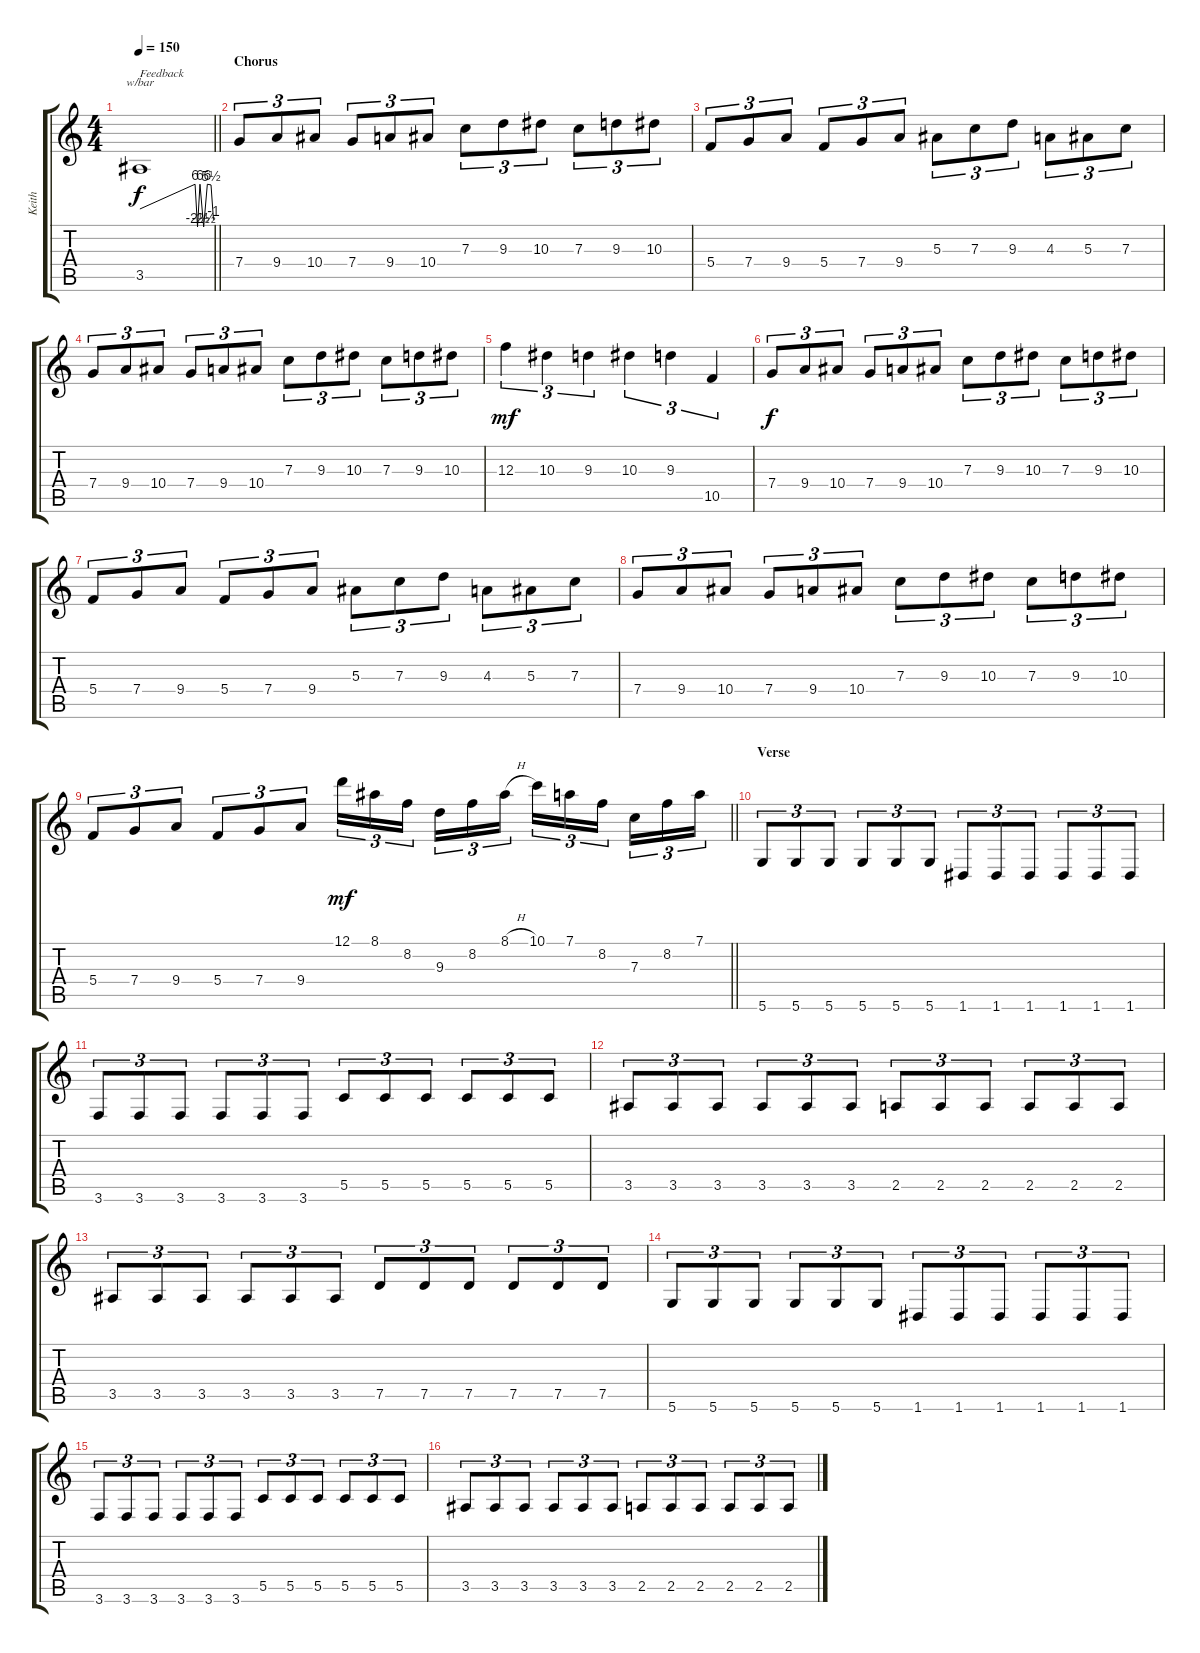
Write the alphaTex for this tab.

\track ("Keith" "Keith") {instrument electricguitarjazz}
\staff {score tabs}
\tuning (D4 A3 F3 C3 G2 D2) {hide}
\ts (4 4)
\tempo 150
\clef g2
\barLineRight lightlight
\ks c
3.5{t}.1{tbe (custom default 0 0 45 24 47 -10 49 24 52 -10 55 24 58 22 60 -4) txt "Feedback" dy f} |
\section ("" "Chorus")
7.4.8{tu (3 2)} 9.4.8{tu (3 2)} 10.4.8{tu (3 2)} 7.4.8{tu (3 2)} 9.4.8{tu (3 2)} 10.4.8{tu (3 2)} 7.3.8{tu (3 2)} 9.3.8{tu (3 2)} 10.3.8{tu (3 2)} 7.3.8{tu (3 2)} 9.3.8{tu (3 2)} 10.3.8{tu (3 2)} |
5.4.8{tu (3 2)} 7.4.8{tu (3 2)} 9.4.8{tu (3 2)} 5.4.8{tu (3 2)} 7.4.8{tu (3 2)} 9.4.8{tu (3 2)} 5.3.8{tu (3 2)} 7.3.8{tu (3 2)} 9.3.8{tu (3 2)} 4.3.8{tu (3 2)} 5.3.8{tu (3 2)} 7.3.8{tu (3 2)} |
7.4.8{tu (3 2)} 9.4.8{tu (3 2)} 10.4.8{tu (3 2)} 7.4.8{tu (3 2)} 9.4.8{tu (3 2)} 10.4.8{tu (3 2)} 7.3.8{tu (3 2)} 9.3.8{tu (3 2)} 10.3.8{tu (3 2)} 7.3.8{tu (3 2)} 9.3.8{tu (3 2)} 10.3.8{tu (3 2)} |
12.3.4{tu (3 2) dy mf} 10.3.4{tu (3 2)} 9.3.4{tu (3 2)} 10.3.4{tu (3 2)} 9.3.4{tu (3 2)} 10.5.4{tu (3 2)} |
7.4.8{tu (3 2) dy f} 9.4.8{tu (3 2)} 10.4.8{tu (3 2)} 7.4.8{tu (3 2)} 9.4.8{tu (3 2)} 10.4.8{tu (3 2)} 7.3.8{tu (3 2)} 9.3.8{tu (3 2)} 10.3.8{tu (3 2)} 7.3.8{tu (3 2)} 9.3.8{tu (3 2)} 10.3.8{tu (3 2)} |
5.4.8{tu (3 2)} 7.4.8{tu (3 2)} 9.4.8{tu (3 2)} 5.4.8{tu (3 2)} 7.4.8{tu (3 2)} 9.4.8{tu (3 2)} 5.3.8{tu (3 2)} 7.3.8{tu (3 2)} 9.3.8{tu (3 2)} 4.3.8{tu (3 2)} 5.3.8{tu (3 2)} 7.3.8{tu (3 2)} |
7.4.8{tu (3 2)} 9.4.8{tu (3 2)} 10.4.8{tu (3 2)} 7.4.8{tu (3 2)} 9.4.8{tu (3 2)} 10.4.8{tu (3 2)} 7.3.8{tu (3 2)} 9.3.8{tu (3 2)} 10.3.8{tu (3 2)} 7.3.8{tu (3 2)} 9.3.8{tu (3 2)} 10.3.8{tu (3 2)} |
\barLineRight lightlight
5.4.8{tu (3 2)} 7.4.8{tu (3 2)} 9.4.8{tu (3 2)} 5.4.8{tu (3 2)} 7.4.8{tu (3 2)} 9.4.8{tu (3 2)} 12.1.16{tu (3 2) dy mf} 8.1.16{tu (3 2)} 8.2.16{tu (3 2) beam splitsecondary} 9.3.16{tu (3 2)} 8.2.16{tu (3 2)} 8.1{h}.16{tu (3 2)} 10.1.16{tu (3 2)} 7.1.16{tu (3 2)} 8.2.16{tu (3 2) beam splitsecondary} 7.3.16{tu (3 2)} 8.2.16{tu (3 2)} 7.1.16{tu (3 2)} |
\section ("" "Verse")
5.6.8{tu (3 2)} 5.6.8{tu (3 2)} 5.6.8{tu (3 2)} 5.6.8{tu (3 2)} 5.6.8{tu (3 2)} 5.6.8{tu (3 2)} 1.6.8{tu (3 2)} 1.6.8{tu (3 2)} 1.6.8{tu (3 2)} 1.6.8{tu (3 2)} 1.6.8{tu (3 2)} 1.6.8{tu (3 2)} |
3.6.8{tu (3 2)} 3.6.8{tu (3 2)} 3.6.8{tu (3 2)} 3.6.8{tu (3 2)} 3.6.8{tu (3 2)} 3.6.8{tu (3 2)} 5.5.8{tu (3 2)} 5.5.8{tu (3 2)} 5.5.8{tu (3 2)} 5.5.8{tu (3 2)} 5.5.8{tu (3 2)} 5.5.8{tu (3 2)} |
3.5.8{tu (3 2)} 3.5.8{tu (3 2)} 3.5.8{tu (3 2)} 3.5.8{tu (3 2)} 3.5.8{tu (3 2)} 3.5.8{tu (3 2)} 2.5.8{tu (3 2)} 2.5.8{tu (3 2)} 2.5.8{tu (3 2)} 2.5.8{tu (3 2)} 2.5.8{tu (3 2)} 2.5.8{tu (3 2)} |
3.5.8{tu (3 2)} 3.5.8{tu (3 2)} 3.5.8{tu (3 2)} 3.5.8{tu (3 2)} 3.5.8{tu (3 2)} 3.5.8{tu (3 2)} 7.5.8{tu (3 2)} 7.5.8{tu (3 2)} 7.5.8{tu (3 2)} 7.5.8{tu (3 2)} 7.5.8{tu (3 2)} 7.5.8{tu (3 2)} |
5.6.8{tu (3 2)} 5.6.8{tu (3 2)} 5.6.8{tu (3 2)} 5.6.8{tu (3 2)} 5.6.8{tu (3 2)} 5.6.8{tu (3 2)} 1.6.8{tu (3 2)} 1.6.8{tu (3 2)} 1.6.8{tu (3 2)} 1.6.8{tu (3 2)} 1.6.8{tu (3 2)} 1.6.8{tu (3 2)} |
3.6.8{tu (3 2)} 3.6.8{tu (3 2)} 3.6.8{tu (3 2)} 3.6.8{tu (3 2)} 3.6.8{tu (3 2)} 3.6.8{tu (3 2)} 5.5.8{tu (3 2)} 5.5.8{tu (3 2)} 5.5.8{tu (3 2)} 5.5.8{tu (3 2)} 5.5.8{tu (3 2)} 5.5.8{tu (3 2)} |
3.5.8{tu (3 2)} 3.5.8{tu (3 2)} 3.5.8{tu (3 2)} 3.5.8{tu (3 2)} 3.5.8{tu (3 2)} 3.5.8{tu (3 2)} 2.5.8{tu (3 2)} 2.5.8{tu (3 2)} 2.5.8{tu (3 2)} 2.5.8{tu (3 2)} 2.5.8{tu (3 2)} 2.5.8{tu (3 2)}
